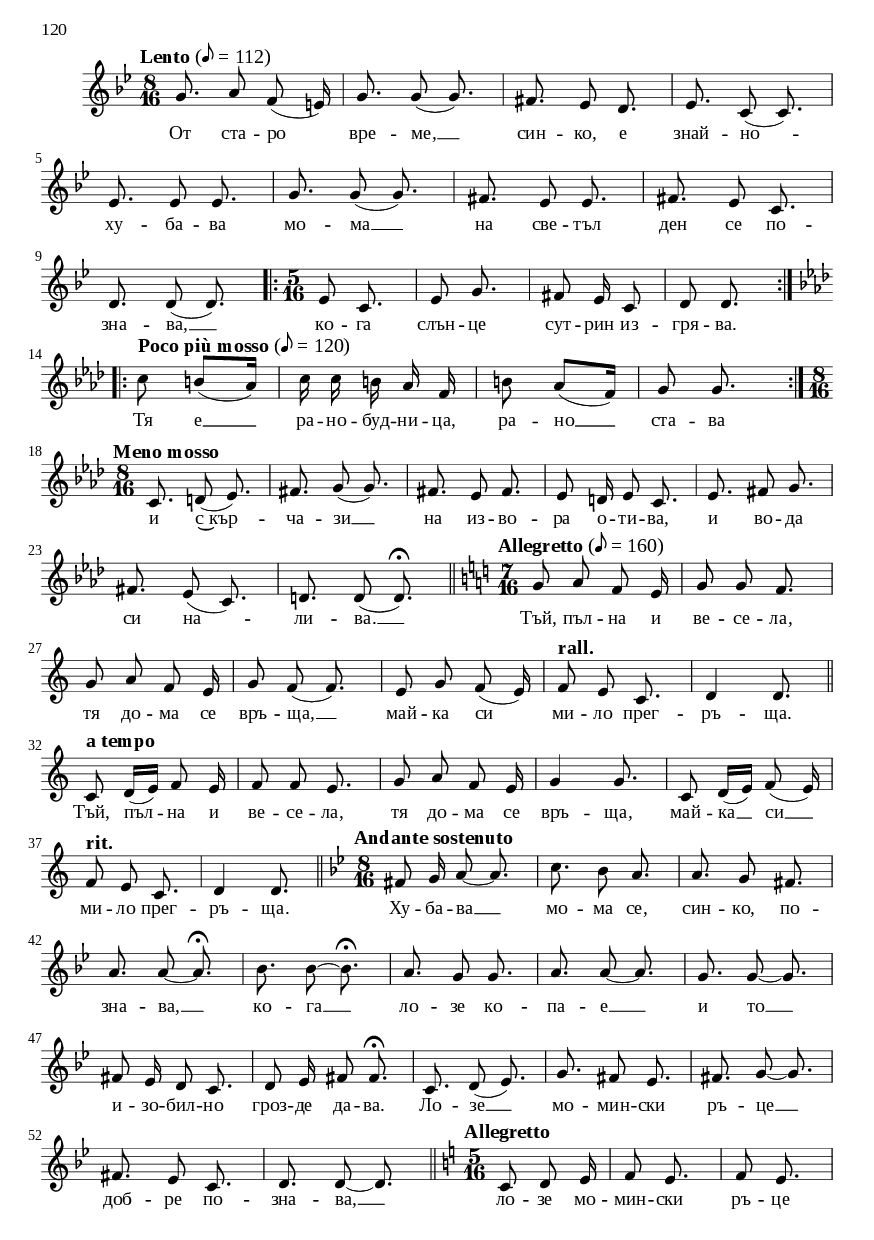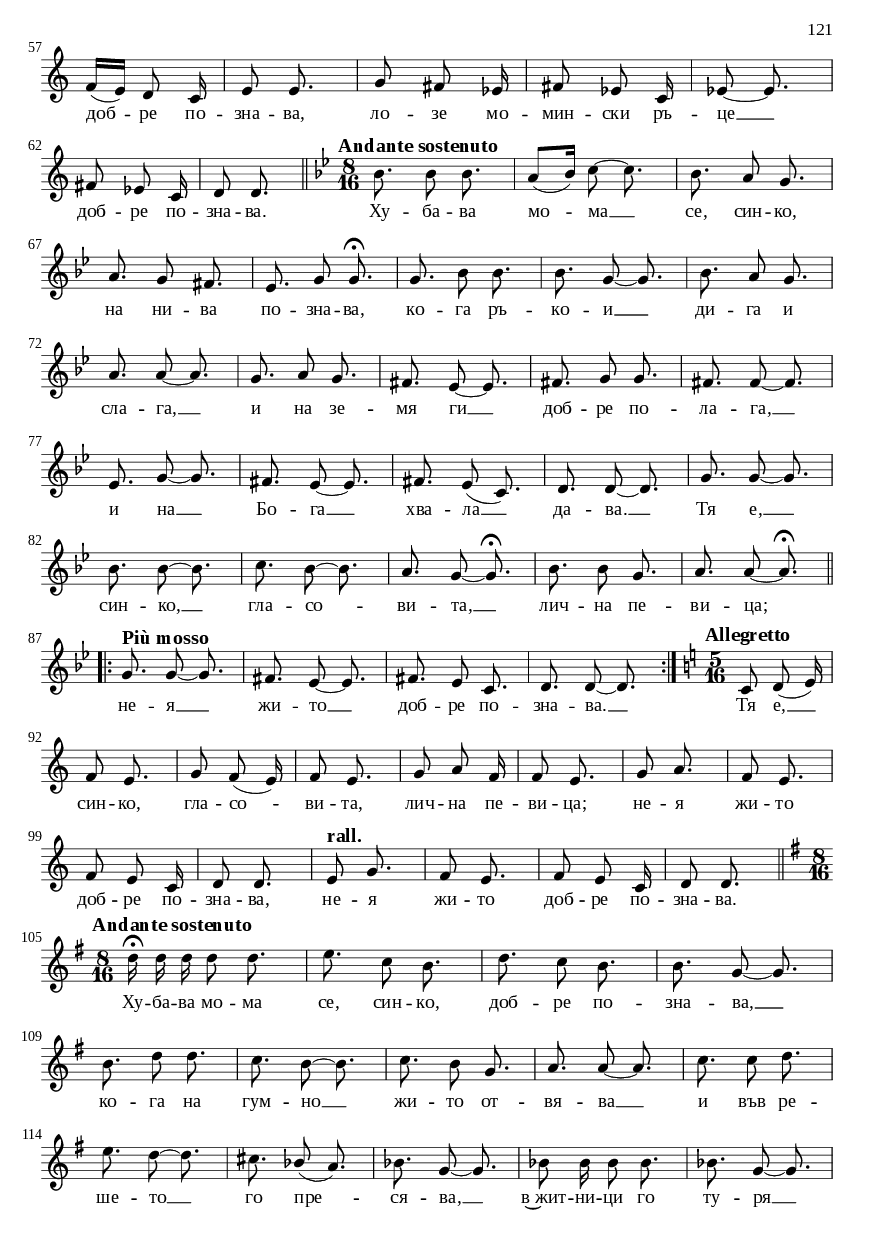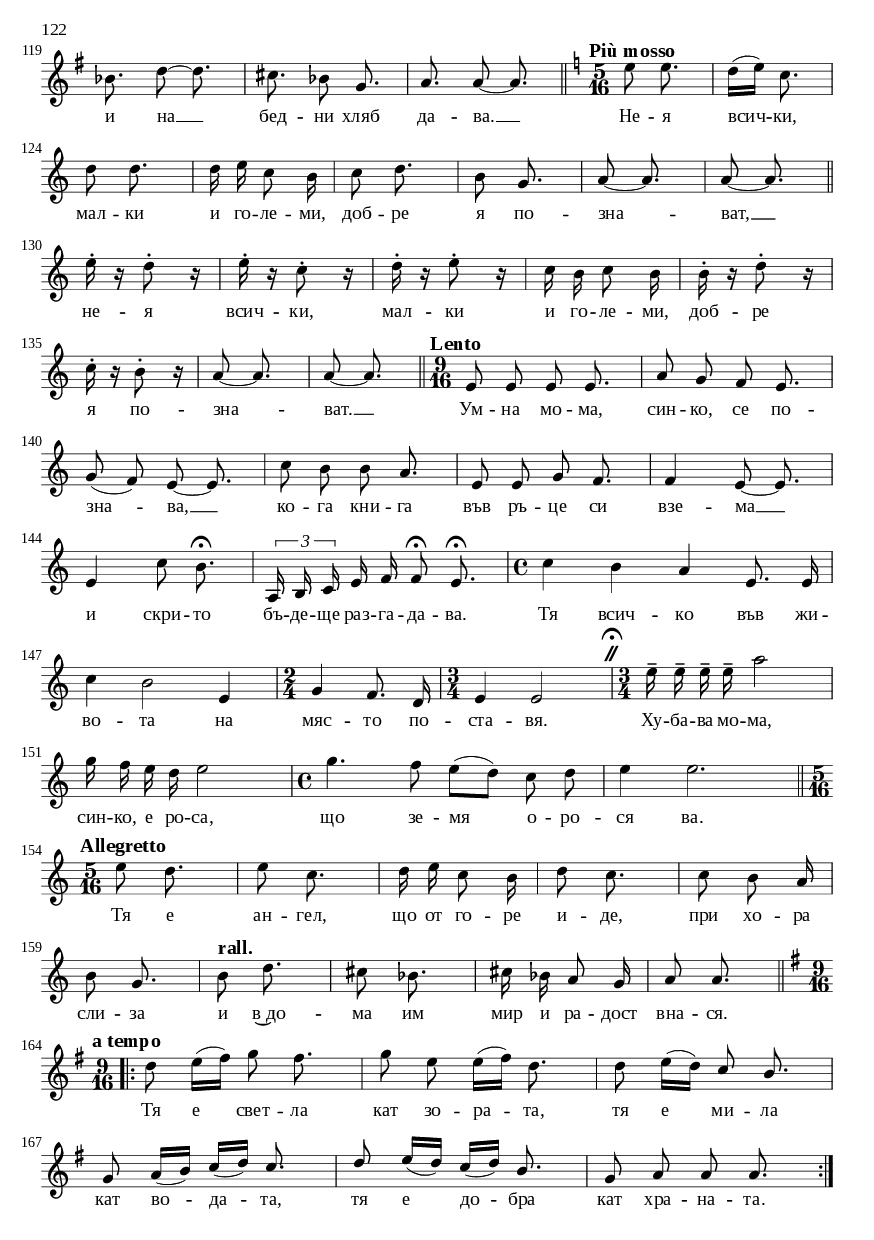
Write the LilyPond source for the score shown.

\version "2.24.4"

% include paper part and global functions
\include "include/globals.ily"
\bookpart {
  \label #'ref138
  \tocItem \markup "Бащина песен – Угледна мома"
  \include "include/bookpart-paper.ily"

  \paper {
      print-first-page-number = ##t
      bookpart-level-page-numbering = ##t
  print-page-number = ##t
      first-page-number = #120
}
\score {
    \include "include/score-layout.ily"

    \new Voice  \relative c' {
      \clef treble
      \key g \minor
      \time 8/16
      \tempoFunc "Lento" 8 "112"
      \autoBeamOff
      g'8. a8 f(e16) |
      g8. g8(g8.) |
      fis8. ees8 d8. |
      ees8. c8(c8.) | \break

      ees8. ees8 ees8. |
      g8. g8(g8.)  |
      fis8. ees8 ees8.  |
      fis8. ees8 c8.  | \break

      d8. d8(d8.)  |
      \bar ".|:" \time 5/16 ees8 c8.  |
      ees8 g8. |
      fis8 ees16 c8  |
      d8 d8. | \bar ":|.:" \break

      \tempoFunc "Poco più mosso" 8 "120"
      \key f \minor
      c'8 b8[(aes16)] |  |
      c16 c b aes f |  |
      b8 aes([f16])  |
      g8 g8. | \bar ":|."

      \time 8/16 \break
      \tempo "Meno mosso" c,8. d8(ees8.) |
      fis8. g8 (g8.) |
      fis8. ees8 fis8. |
      ees8 d16 ees8 c8. |
      ees8. fis8 g8. | \break

      fis8.ees8(c8.) |
      d8. d8(d8.\fermata) | \bar "||"
      \time 7/16
      \key c \major
      \tempoFunc "Allegretto" 8 "160"
      g8 a f e16 |
      g8 g f8. | \break

      g8 a f e16 |
      g8 f(f8.) |
      e8 g f(e16) |
      \tempo "rall." f8 e c8. |
      d4 d8. | \bar "||" \break

      \tempo "a tempo"
      c8 d16[(e)] f8 e16 |
      f8 f e8. |
      g8 a f e16 |
      g4 g8. |
      c,8 d16[(e)] f8(e16) | \break

      \tempo "rit."
      f8 e c8. |
      d4 d8. | \bar "||"
      \key g \minor
      \time 8/16
      \tempo "Andante sostenuto"
      fis8 g16 a8~ a8. |
      c8. bes8 a8. |
      a8. g8 fis8. | \break

      a8. a8~ a8.\fermata |
      bes8. bes8~ bes8.\fermata |
      a8. g8 g8. |
      a8. a8~ a8. |
      g8. g8~ g8. | \break

      fis8 ees16 d8 c8. |
      d8 ees16 fis8 fis8.\fermata |
      c8. d8(ees8.) |
      g8. fis8 ees8. |
      fis8. g8~ g8. | \break

      fis8. ees8 c8. |
      d8. d8~ d8. | \bar "||"
      \key c \major
      \time 5/16
      \tempo "Allegretto"
      c8 d e 16 |
      f8 e8. |
      f8 e8. | \break

      f16[(e)] d8 c16 |
      e8 e8.|
      g8 fis ees16 |
      fis8 ees8 c16 |
      ees8~ ees8. | \break

      fis8 ees8 c16 |
      d8 d8. | \bar "||"
      \key g \minor
      \time 8/16
      \tempo "Andante sostenuto"
      bes'8. bes8 bes8. |
      a8[(bes16)] c8~ c8. |
      bes8. a8 g8. | \break
      a8. g8 fis8. |
      ees8. g8 g8.\fermata |
      g8. bes8 bes8. |
      bes8. g8~ g8. |
      bes8. a8 g8. | \break

      a8. a8~ a8. |
      g8. a8 g8. |
      fis8. ees8~ ees8. |
      fis8. g8 g8. |
      fis8. fis8~ fis8. | \break

      ees8. g8~ g8. |
      fis8. ees8~ ees8. |
      fis8. ees8(c8.) |
      d8. d8~ d8. |
      g8. g8~ g8. | \break

      bes8. bes8~ bes8. |
      c8. bes8~ bes8. |
      a8. g8~ g8.\fermata |
      bes8. bes8 g8. |
      a8. a8~ a8.\fermata | \break

      \bar ".|:-||"  \tempo "Più mosso"
      g8. g8~ g8. |
      fis8. ees8~ ees8. |
      fis8. ees8 c8. |
      d8. d8~ d8. | \bar ":|."

      \key c \major
      \time 5/16
      \tempo "Allegretto"
      c8 d(e16) | \break

      f8 e8. |
      g8 f8(e16) |
      f8 e8. |
      g8 a f16 |
      f8 e8. |
      g8 a8. |
      f8 e8. | \break

      f8 e c16 |
      d8 d8. |
      \tempo "rall."
      e8 g8. |
      f8 e8. |
      f8 e c16 |
      d8 d8. | \bar "||"
      \time 8/16
      \key g \major
      \break

      \tempo "Andante sostenuto"
      d'16\fermata d d d8 d8. |
      e8. c8 b8. |
      d8. c8 b8. |
      b8. g8~ g8. \break

      b8. d8 d8. |
      c8. b8~ b8. |
      c8. b8 g8. |
      a8. a8~ a8. |
      c8. c8 d8. | \break

      e8. d8~ d8. |
      cis8. \stemUp bes8(a8.) \stemNeutral |
      bes8. g8~ g8. |
      bes8 bes16 bes8 bes8. |
      bes8. g8~ g8. | \break
      bes8. d8~ d8. |
      cis8. bes8 g8. |
      a8. a8~ a8. |  \bar "||"
      \key c \major
      \time 5/16
      \tempo "Più mosso" e'8 e8. |
      d16[(e)] c8. | \break
      d8 d8. |
      d16 e c8  b16 |
      c8 d8. |
      b8 g8. |
      a8~ a8. |
      a8~ a8. | \bar "||" \break

      e'16\staccato r16 d8\staccato r16 |
      e16\staccato r16 c8\staccato r16 |
      d16\staccato r16 e8\staccato r16 |
      c16 b c8 b16 |
      b16\staccato r16 d8\staccato r16 | \break

      c16\staccato r16 b8\staccato r16 |
      a8~ a8. |
      a8~ a8. |  \bar "||"
      \key a \minor
      \time 9/16
      \tempo "Lento" e8 e e e8. |
      a8 g f e8. | \break

      g8(f) e8~ e8. |
      c'8 b b a8. |
      e8 e g f8. |
      f4 e8~ e8. | \break

      e4 c'8 b8.\fermata |
      \tuplet 3/2 { a,16 b c } e f f8\fermata e8.\fermata |
      \time 4/4 c'4 b a e8. e16  \break |

      c'4 b2 e,4 |
      \time 2/4 g4 f8. d16 |
      \time 3/4 e4   e2 \mark\markup{ \column { \hspace #0 \center-align \normalsize \musicglyph #"scripts.ufermata"  \center-align \normalsize \musicglyph #"scripts.caesura.straight" }}
      |
      \bar "|"
      \time 3/4  | % 149

      e'16 --e16 --e16 --
      e16 --a2   \break | % 151
      g16 f16 e16 d16
      e2 | % 152

      \time 4/4  | % 152
      g4.f8 e8 ( [d8 ] )
      c8 d8  | % 153
      e4 e2. \bar "||" \break
      \tempo "Allegretto"
      \time 5/16  | % 154
      e8 d8. | % 155
      e8 c8. | % 156
      d16 e16  c8 b16 |% 158
      d8 c8. | c8 b8 a16 | \break
      b8  g8. |
      \tempo"rall."b8 d8. | % 161
      cis8 bes8. | % 162
      cis16 bes16  a8  g16 | % 163
      a8  a8. \bar "||"

      \break \repeat volta 1 {
        | % 164
        \bar ".|:-||"  \key g \major \time 9/16 | % 164
        \tempo"a tempo" d8 e16 ( [
        fis16 ) ] g8 fis8. | % 165
        g8 e8 e16 ( [ \stemDown
        fis16 ) ]d8. | % 166
        d8 e16 ( [d16 ) ] \stemUp
        c8 b8. \break | % 167
        g8 a16 ( [  b16 ) ]c16 (
        [d16 ) ]c8. | % 168
        d8 e16 ( [d16 ) ] \stemUp
        c16 ( [d16 ) ]b8. | % 169
        g8  a8  a8  a8. \bar ":|."
      }


    }

    \addlyrics {
      От ста -- ро вре -- ме, __ син -- ко, е знай -- но --
      ху -- ба -- ва мо -- ма __ на све -- тъл ден се по --
      зна -- ва, __ ко -- га слън -- це сут -- рин из -- гря -- ва.
      Тя е __ ра -- но -- буд -- ни -- ца, ра -- но __ ста -- ва
      и с~кър -- ча -- зи __ на из -- во -- ра о -- ти -- ва, и во -- да
      си на -- ли -- ва. __ Тъй, пъл -- на и ве -- се -- ла,
      тя до -- ма се връ -- ща, __ май -- ка си ми -- ло прег -- ръ -- ща.
      Тъй, пъл -- на и ве -- се -- ла,  тя до -- ма се връ -- ща, май -- ка __ си __
      ми -- ло прег -- ръ -- ща. Ху -- ба -- ва __ мо -- ма се, син -- ко, по --
      зна -- ва, __ ко -- га __ ло -- зе ко -- па -- е __ и то __
      и -- зо -- бил -- но гроз -- де да -- ва. Ло -- зе __ мо -- мин -- ски ръ -- це __
      доб -- ре по -- зна -- ва, __ ло -- зе мо -- мин -- ски ръ -- це
      доб -- ре по -- зна -- ва, ло -- зе мо -- мин -- ски ръ -- це __
      доб -- ре по -- зна -- ва. Ху -- ба -- ва мо -- ма __ се, син -- ко,
      на ни -- ва по -- зна -- ва, ко -- га ръ -- ко -- и __ ди -- га и
      сла -- га, __ и на  зе -- мя ги __ доб -- ре по -- ла -- га, __
      и на __ Бо -- га __  хва -- ла __ да -- ва. __ Тя е, __
      син -- ко, __ гла -- со -- ви -- та, __  лич -- на пе -- ви -- ца;
      не -- я __ жи -- то __ доб -- ре по -- зна -- ва. __ Тя е, __
      син -- ко, гла -- со -- ви -- та, лич -- на пе -- ви -- ца; не -- я жи -- то
      доб -- ре по -- зна -- ва, не -- я жи -- то доб -- ре по -- зна -- ва.
      Ху -- ба -- ва мо -- ма се, син -- ко, доб -- ре по -- зна -- ва, __
      ко -- га на гум -- но __  жи -- то от -- вя -- ва __ и във ре --
      ше -- то __ го пре -- ся -- ва, __ в~жит -- ни -- ци го ту -- ря __
      и на __  бед -- ни хляб да -- ва. __ Не -- я всич -- ки,
      мал -- ки и го -- ле -- ми, доб -- ре я по -- зна -- ват, __
      не -- я всич -- ки, мал -- ки и го -- ле -- ми, доб -- ре
      я по -- зна -- ват. __ Ум -- на мо -- ма, син -- ко, се по --
      зна -- ва, __ ко -- га кни -- га във ръ -- це си взе -- ма __
      и скри -- то бъ -- де -- ще раз -- га -- да -- ва. Тя всич -- ко във жи --
      во -- та на мяс -- то по -- ста -- вя. Ху -- ба -- ва мо -- ма,
      син -- ко, е ро -- са, що зе -- мя о -- ро -- ся ва.
      Тя е ан -- гел, що от го -- ре и -- де, при хо -- ра
      сли -- за  и в~до -- ма им мир и ра -- дост вна -- ся.
      Тя е свет -- ла кат зо -- ра -- та, тя е ми -- ла
      кат во -- да -- та, тя е до -- бра кат хра -- на -- та.
    }

    \header {
      title = \titleFunc #'ref_desc_5 "Бащина песен – Угледна мома" "Baština pesen – Ugledna moma"
    }

    \midi{}

  } % score

} % bookpart
